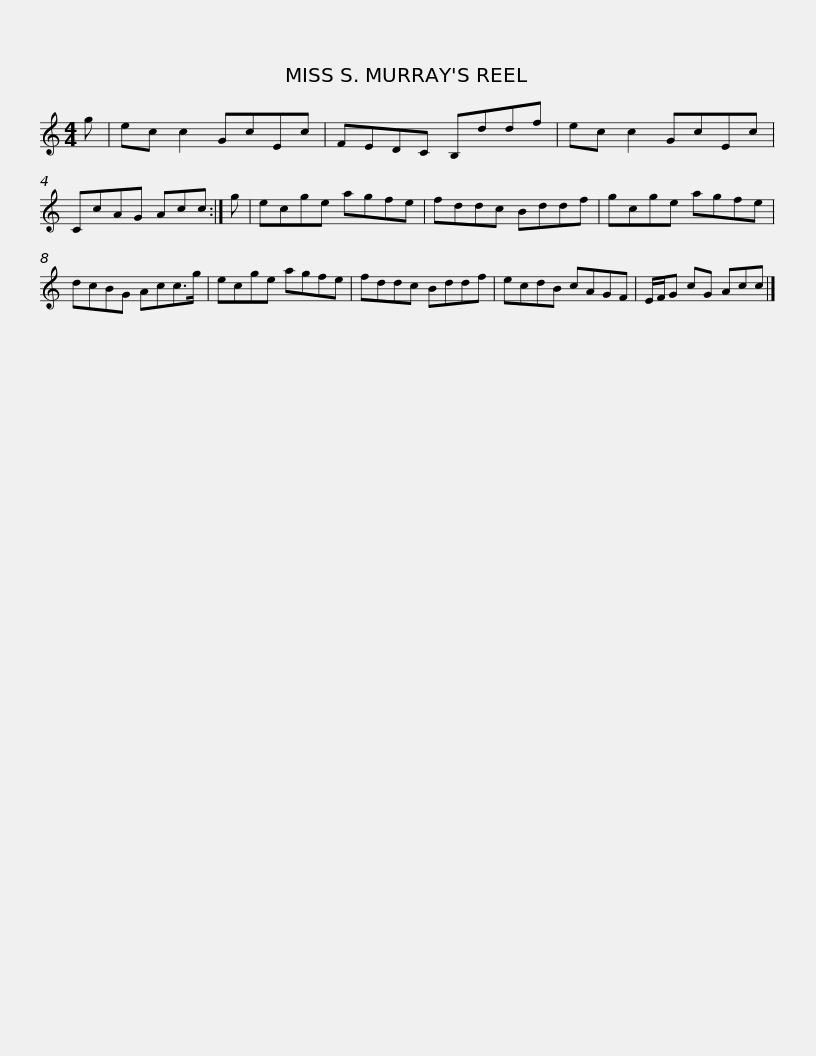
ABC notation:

X:1
L:1/8
M:4/4
I:linebreak $
K:C
V:1 treble
V:1
 g | ec c2 GcEc | FEDC B,ddf | ec c2 GcEc | CcAG Acc :| %5
 g | ecge agfe |$ fddc Bddf | gcge agfe | dcBG Acc>g | %10
 ecge agfe | fddc Bddf |$ ecdB cAGF | E/F/G cG Acc |] %14
